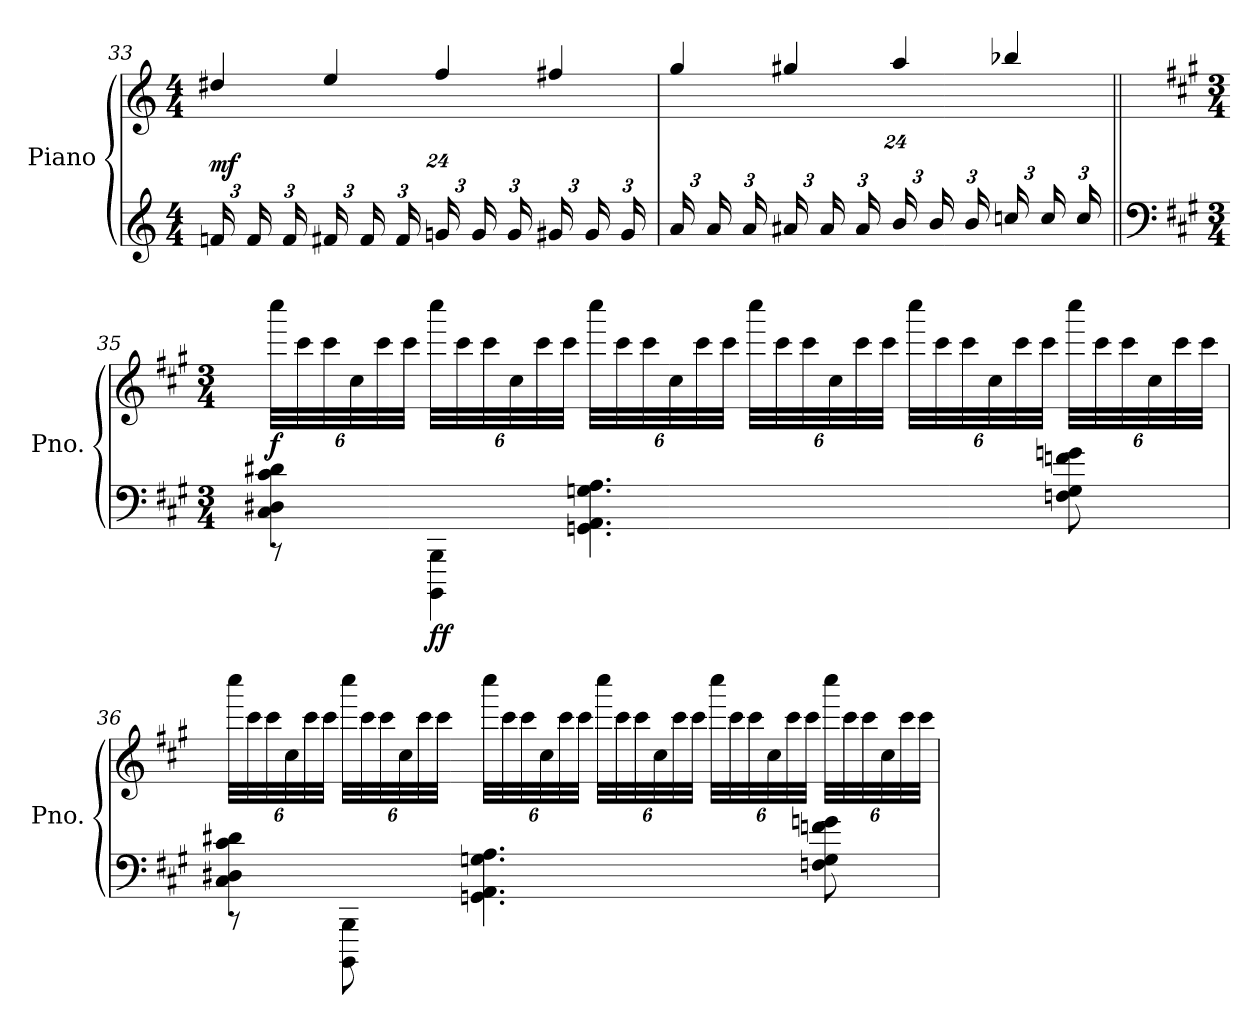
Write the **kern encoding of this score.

**kern	**kern	**dynam
*part1	*part1	*part1
*staff2	*staff1	*staff1/2
*I"Piano	*	*
*I'Pno.	*	*
!!LO:LB:g=z
*clefG2	*clefG2	*
*k[]	*k[]	*
*M4/4	*M4/4	*
*Xbrackettup	*	*
=33	=33	=33
*	*^	*
!	!	!	!LO:DY:b
24fn/LL	4dd#X/	24ryy	mf
24ryy	.	24g\	.
24f/	.	24ryy	.
24ryy	.	24d#X\	.
24f/	.	24ryy	.
24ryy	.	24g\JJ	.
24f#X/LL	4ee/	24ryy	.
24ryy	.	24g#X\	.
24f#/	.	24ryy	.
24ryy	.	24e\	.
24f#/	.	24ryy	.
24ryy	.	24g#\JJ	.
24gn/LL	4ff/	24ryy	.
24ryy	.	24a\	.
24g/	.	24ryy	.
24ryy	.	24fn\	.
24g/	.	24ryy	.
24ryy	.	24a\JJ	.
24g#X/LL	4ff#X/	24ryy	.
24ryy	.	24a#X\	.
24g#/	.	24ryy	.
24ryy	.	24f#X\	.
24g#/	.	24ryy	.
24ryy	.	24a#\JJ	.
=34	=34	=34	=34
24a/LL	4gg/	24ryy	.
24ryy	.	24b\	.
24a/	.	24ryy	.
24ryy	.	24g\	.
24a/	.	24ryy	.
24ryy	.	24b\JJ	.
24a#X/LL	4gg#X/	24ryy	.
24ryy	.	24cc\	.
24a#/	.	24ryy	.
24ryy	.	24g#X\	.
24a#/	.	24ryy	.
24ryy	.	24cc\JJ	.
24b/LL	4aa/	24ryy	.
24ryy	.	24cc#X\	.
24b/	.	24ryy	.
24ryy	.	24an\	.
24b/	.	24ryy	.
24ryy	.	24cc#\JJ	.
24ccn/LL	4bb-X/	24ryy	.
24ryy	.	24dd\	.
24cc/	.	24ryy	.
24ryy	.	24b-X\	.
24cc/	.	24ryy	.
24ryy	.	24dd\JJ	.
*	*v	*v	*
!!LO:LB:g=z
=35||	=35||	=35||
*clefF4	*	*
*k[f#c#g#]	*k[f#c#g#]	*
*M3/4	*M3/4	*
*^	*	*
*	*	*Xbrackettup	*
*	*	*^	*
!	!	!	!	!LO:DY:b
*	*	*v	*v	*
4C#\ 4D#X\ 4c#\ 4d#X\	8r	48cccc#\LLL	f
.	.	48ccc#\	.
.	.	48ccc#\	.
.	.	48cc#\	.
.	.	48ccc#\	.
.	.	48ccc#\JJJ	.
!	!	!	!LO:DY:b=2
.	4BBBB\ 4BBB\	48cccc#\LLL	ff
.	.	48ccc#\	.
.	.	48ccc#\	.
.	.	48cc#\	.
.	.	48ccc#\	.
.	.	48ccc#\JJJ	.
4.GGn\ 4.AA\ 4.Gn\ 4.A\	.	48cccc#\LLL	.
.	.	48ccc#\	.
.	.	48ccc#\	.
.	.	48cc#\	.
.	.	48ccc#\	.
.	.	48ccc#\JJJ	.
.	4.ryy	48cccc#\LLL	.
.	.	48ccc#\	.
.	.	48ccc#\	.
.	.	48cc#\	.
.	.	48ccc#\	.
.	.	48ccc#\JJJ	.
.	.	48cccc#\LLL	.
.	.	48ccc#\	.
.	.	48ccc#\	.
.	.	48cc#\	.
.	.	48ccc#\	.
.	.	48ccc#\JJJ	.
8Fn\ 8G\ 8fn\ 8gn\	.	48cccc#\LLL	.
.	.	48ccc#\	.
.	.	48ccc#\	.
.	.	48cc#\	.
.	.	48ccc#\	.
.	.	48ccc#\JJJ	.
=36	=36	=36	=36
4C#\ 4D#X\ 4c#\ 4d#X\	8r	48cccc#\LLL	.
.	.	48ccc#\	.
.	.	48ccc#\	.
.	.	48cc#\	.
.	.	48ccc#\	.
.	.	48ccc#\JJJ	.
.	8BBBB\ 8BBB\	48cccc#\LLL	.
.	.	48ccc#\	.
.	.	48ccc#\	.
.	.	48cc#\	.
.	.	48ccc#\	.
.	.	48ccc#\JJJ	.
*v	*v	*	*
!!LO:LB:g=z
=36X4-	=36X4-	=36X4-
4.GGn\ 4.AA\ 4.Gn\ 4.A\	48cccc#\LLL	.
.	48ccc#\	.
.	48ccc#\	.
.	48cc#\	.
.	48ccc#\	.
.	48ccc#\JJJ	.
.	48cccc#\LLL	.
.	48ccc#\	.
.	48ccc#\	.
.	48cc#\	.
.	48ccc#\	.
.	48ccc#\JJJ	.
.	48cccc#\LLL	.
.	48ccc#\	.
.	48ccc#\	.
.	48cc#\	.
.	48ccc#\	.
.	48ccc#\JJJ	.
8Fn\ 8G\ 8fn\ 8gn\	48cccc#\LLL	.
.	48ccc#\	.
.	48ccc#\	.
.	48cc#\	.
.	48ccc#\	.
.	48ccc#\JJJ	.
=	=	=
*-	*-	*-
